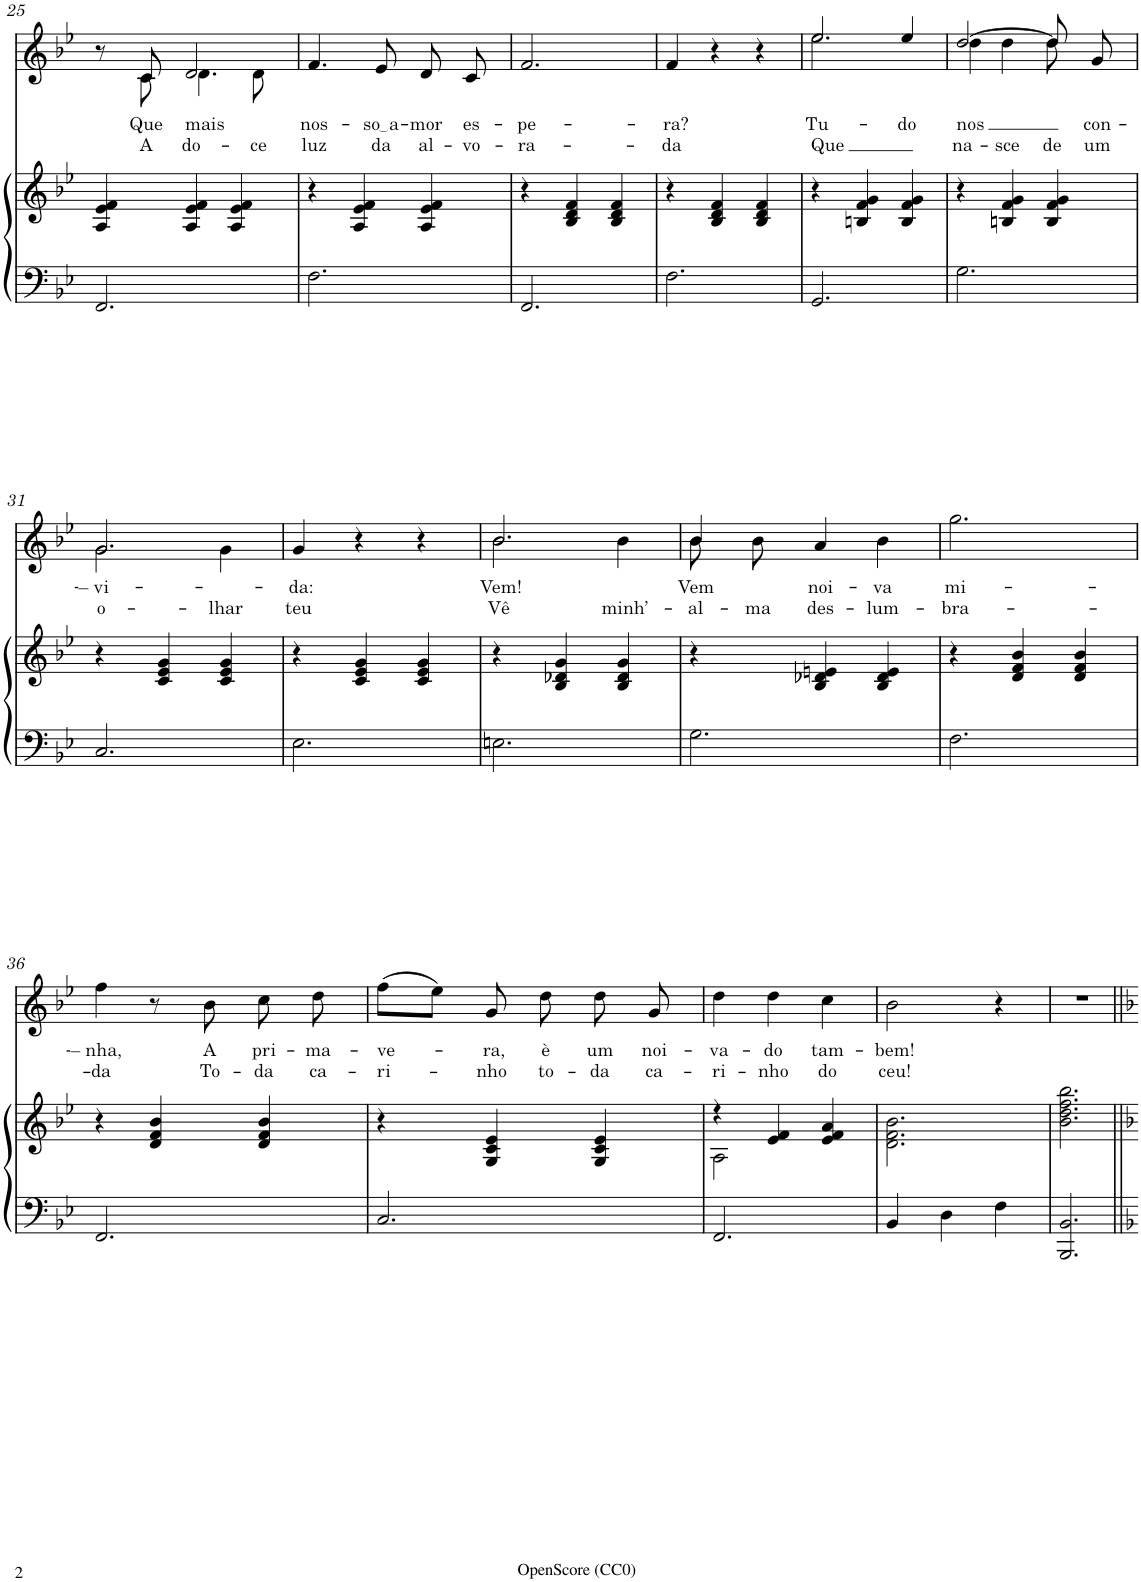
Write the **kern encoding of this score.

**kern	**kern	**kern	**text	**text
*part2	*part2	*part1	*part1	*part1
*staff3	*staff2	*staff1	*staff1	*staff1
*I"Piano	*	*I"Canto Voice	*	*
*I'Pno	*	*	*	*
!!LO:PB:g=z
*clefF4	*clefG2	*clefG2	*	*
*k[b-e-]	*k[b-e-]	*k[b-e-]	*	*
*M3/4	*M3/4	*M3/4	*	*
=25	=25	=25	=25	=25
*	*	*^	*	*
2.FF/	4A/ 4e-/ 4f/	8r	8ryy	.	.
!	!	!	!	!LO:LY:b	!
!	!	!	!	!	!LO:LY:b
.	.	8c/	8c\	.	A
!	!	!	!	!LO:LY:b	!
!	!	!	!	!	!LO:LY:b
.	4A/ 4e-/ 4f/	2d/	4.d\	.	do-
.	4A/ 4e-/ 4f/	.	.	.	.
!	!	!	!	!	!LO:LY:b
.	.	.	8d\	.	-ce
=26	=26	=26	=26	=26	=26
!	!	!	!	!LO:LY:b	!LO:LY:b
*	*	*v	*v	*	*
2.F\	4r	4.f/	nos-	luz
.	4A/ 4e-/ 4f/	.	.	.
!	!	!	!LO:LY:b	!LO:LY:b
.	.	8e-/	so a	da
!	!	!	!LO:LY:b	!LO:LY:b
.	4A/ 4e-/ 4f/	8d/	-mor	al-
!	!	!	!LO:LY:b	!LO:LY:b
.	.	8c/	es-	-vo-
=27	=27	=27	=27	=27
!	!	!	!LO:LY:b	!LO:LY:b
2.FF/	4r	2.f/	-pe-	-ra-
.	4B-/ 4d/ 4f/	.	.	.
.	4B-/ 4d/ 4f/	.	.	.
=28	=28	=28	=28	=28
!	!	!	!LO:LY:b	!LO:LY:b
2.F\	4r	4f/	-ra?	-da
.	4B-/ 4d/ 4f/	4r	.	.
.	4B-/ 4d/ 4f/	4r	.	.
=29	=29	=29	=29	=29
*	*	*^	*	*
!	!	!LO:N:head=open	!LO:N:head=open	!LO:LY:b	!LO:LY:b
2.GG/	4r	2ee-/	2.ee-\	Tu-	Que
.	4Bn/ 4f/ 4g/	.	.	.	.
!	!	!	!	!LO:LY:b	!
.	4B/ 4f/ 4g/	4ee-/	.	-do	.
=30	=30	=30	=30	=30	=30
!	!	!	!	!LO:LY:b	!
!	!	!	!	!	!LO:LY:b
2.G\	4r	[2dd/	4dd\	.	na-
!	!	!	!	!	!LO:LY:b
.	4Bn/ 4f/ 4g/	.	4dd\	.	-sce
!	!	!	!	!	!LO:LY:b
.	4B/ 4f/ 4g/	8dd/]	8dd\	.	de
!	!	!	!	!LO:LY:b	!LO:LY:b
.	.	8g/	8ryy	con-	um
!!LO:LB:g=z	!!
=31	=31	=31	=31	=31	=31
!	!	!LO:N:head=open	!LO:N:head=open	!LO:LY:b	!
!	!	!	!	!	!LO:LY:b
2.C/	4r	2.g/	2g\	.	o-
.	4c/ 4e-/ 4g/	.	.	.	.
!	!	!	!	!	!LO:LY:b
.	4c/ 4e-/ 4g/	.	4g\	.	-lhar
=32	=32	=32	=32	=32	=32
!	!	!	!	!LO:LY:b	!LO:LY:b
*	*	*v	*v	*	*
2.E-\	4r	4g/	-da:	teu
.	4c/ 4e-/ 4g/	4r	.	.
.	4c/ 4e-/ 4g/	4r	.	.
=33	=33	=33	=33	=33
*	*	*^	*	*
!	!	!LO:N:head=open	!LO:N:head=open	!LO:LY:b	!
!	!	!	!	!	!LO:LY:b
2.En\	4r	2.b-/	2b-\	.	Vê
.	4B-/ 4d-X/ 4g/	.	.	.	.
!	!	!	!	!	!LO:LY:b
.	4B-/ 4d-/ 4g/	.	4b-\	.	minh’-
=34	=34	=34	=34	=34	=34
!	!	!	!	!LO:LY:b	!
!	!	!	!	!	!LO:LY:b
2.G\	4r	4b-/	8b-\	.	al-
!	!	!	!	!	!LO:LY:b
.	.	.	8b-\	.	-ma
!	!	!	!	!LO:LY:b	!LO:LY:b
.	4B-/ 4d-X/ 4en/	4a/	2ryy	noi-	des-
!	!	!	!	!LO:LY:b	!LO:LY:b
.	4B-/ 4d-/ 4e/	4b-\	.	-va	-lum-
*	*	*v	*v	*	*
=35	=35	=35	=35	=35
!	!	!	!LO:LY:b	!LO:LY:b
2.F\	4r	2.gg\	mi-	-bra-
.	4d/ 4f/ 4b-/	.	.	.
.	4d/ 4f/ 4b-/	.	.	.
!!LO:LB:g=z
=36	=36	=36	=36	=36
!	!	!	!LO:LY:b	!LO:LY:b
2.FF/	4r	4ff\	-– nha,	-da
.	4d/ 4f/ 4b-/	8r	.	.
!	!	!	!LO:LY:b	!LO:LY:b
.	.	8b-\	A	To-
!	!	!	!LO:LY:b	!LO:LY:b
.	4d/ 4f/ 4b-/	8cc\	pri-	-da
!	!	!	!LO:LY:b	!LO:LY:b
.	.	8dd\	-ma-	ca-
=37	=37	=37	=37	=37
!	!	!	!LO:LY:b	!LO:LY:b
2.C/	4r	(8ff\L	-ve-	-ri-
.	.	8ee-\J)	.	.
!	!	!	!LO:LY:b	!LO:LY:b
.	4G/ 4c/ 4e-/	8g/	-ra,	-nho
!	!	!	!LO:LY:b	!LO:LY:b
.	.	8dd\	è	to-
!	!	!	!LO:LY:b	!LO:LY:b
.	4G/ 4c/ 4e-/	8dd\	um	-da
!	!	!	!LO:LY:b	!LO:LY:b
.	.	8g/	noi-	ca-
=38	=38	=38	=38	=38
*	*^	*	*	*
!	!	!	!	!LO:LY:b	!LO:LY:b
2.FF/	4r	2A\	4dd\	-va-	-ri-
!	!	!	!	!LO:LY:b	!LO:LY:b
.	4e-/ 4f/	.	4dd\	-do	-nho
!	!	!	!	!LO:LY:b	!LO:LY:b
.	4e-/ 4f/ 4a/	4ryy	4cc\	tam-	do
=39	=39	=39	=39	=39	=39
!	!	!	!	!LO:LY:b	!LO:LY:b
*	*v	*v	*	*	*
4BB-/	2.d\ 2.f\ 2.b-\	2b-\	-bem!	ceu!
4D\	.	.	.	.
4F\	.	4r	.	.
=40	=40	=40	=40	=40
2.BBB-/ 2.BB-/	2.b-\ 2.dd\ 2.ff\ 2.bb-\	2.r	.	.
=||	=||	=||	=||	=||
*-	*-	*-	*-	*-
